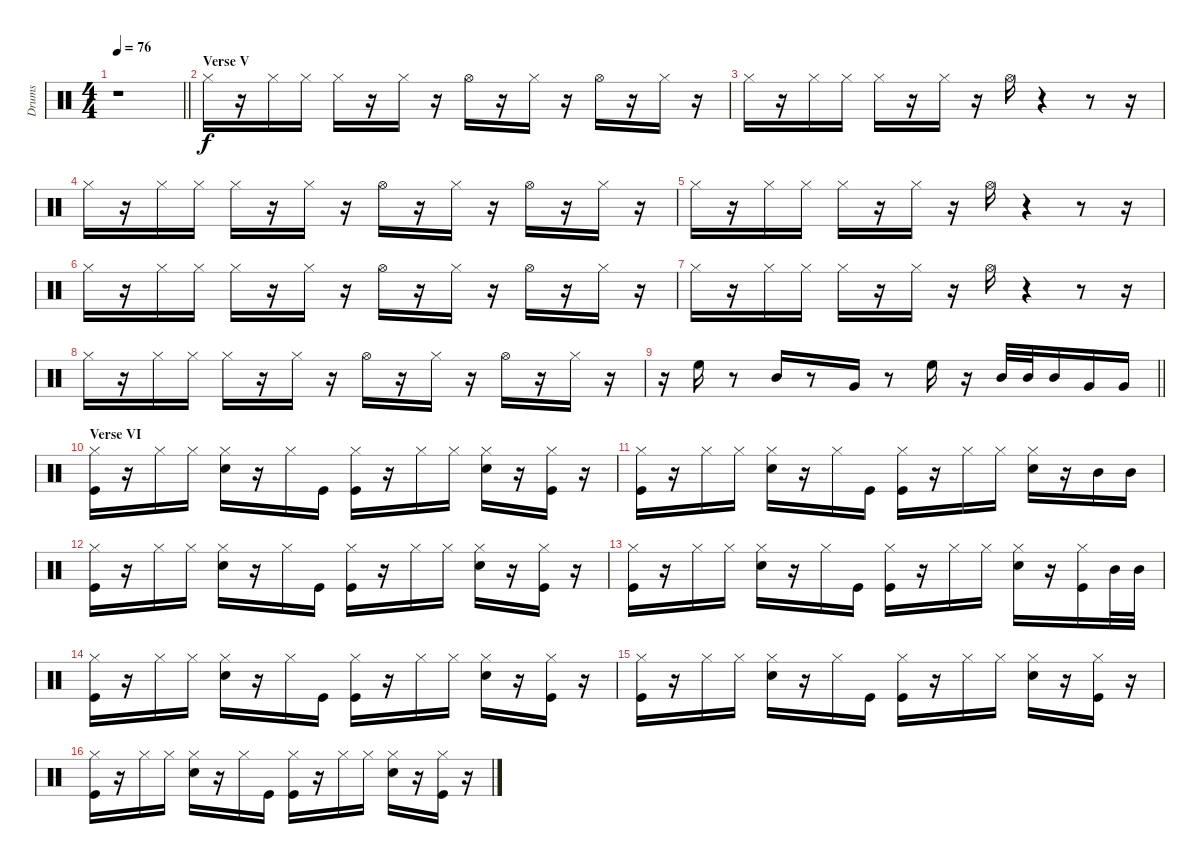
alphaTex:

\track ("Drums" "Drums") {instrument percussion}
\staff {score}
\articulation defaults
\ts (4 4)
\tempo 76
\clef neutral
\barLineRight lightlight
\ks c
r.1{dy f} |
\section ("" "Verse V")
"Hi-Hat (closed)".16 r.16 "Hi-Hat (closed)".16 "Hi-Hat (closed)".16 "Hi-Hat (closed)".16 r.16 "Hi-Hat (closed)".16 r.16 "Hi-Hat (open)".16 r.16 "Hi-Hat (closed)".16 r.16 "Hi-Hat (open)".16 r.16 "Hi-Hat (closed)".16 r.16 |
"Hi-Hat (closed)".16 r.16 "Hi-Hat (closed)".16 "Hi-Hat (closed)".16 "Hi-Hat (closed)".16 r.16 "Hi-Hat (closed)".16 r.16 "Hi-Hat (open)".16 r.4 r.8 r.16 |
"Hi-Hat (closed)".16 r.16 "Hi-Hat (closed)".16 "Hi-Hat (closed)".16 "Hi-Hat (closed)".16 r.16 "Hi-Hat (closed)".16 r.16 "Hi-Hat (open)".16 r.16 "Hi-Hat (closed)".16 r.16 "Hi-Hat (open)".16 r.16 "Hi-Hat (closed)".16 r.16 |
"Hi-Hat (closed)".16 r.16 "Hi-Hat (closed)".16 "Hi-Hat (closed)".16 "Hi-Hat (closed)".16 r.16 "Hi-Hat (closed)".16 r.16 "Hi-Hat (open)".16 r.4 r.8 r.16 |
"Hi-Hat (closed)".16 r.16 "Hi-Hat (closed)".16 "Hi-Hat (closed)".16 "Hi-Hat (closed)".16 r.16 "Hi-Hat (closed)".16 r.16 "Hi-Hat (open)".16 r.16 "Hi-Hat (closed)".16 r.16 "Hi-Hat (open)".16 r.16 "Hi-Hat (closed)".16 r.16 |
"Hi-Hat (closed)".16 r.16 "Hi-Hat (closed)".16 "Hi-Hat (closed)".16 "Hi-Hat (closed)".16 r.16 "Hi-Hat (closed)".16 r.16 "Hi-Hat (open)".16 r.4 r.8 r.16 |
"Hi-Hat (closed)".16 r.16 "Hi-Hat (closed)".16 "Hi-Hat (closed)".16 "Hi-Hat (closed)".16 r.16 "Hi-Hat (closed)".16 r.16 "Hi-Hat (open)".16 r.16 "Hi-Hat (closed)".16 r.16 "Hi-Hat (open)".16 r.16 "Hi-Hat (closed)".16 r.16 |
\barLineRight lightlight
r.16 "High Floor Tom (hit)".16 r.8 "Mid Tom (hit)".16 r.8 "Very Low Tom (hit)".16 r.8 "High Floor Tom (hit)".16 r.16 "Mid Tom (hit)".32 "Mid Tom (hit)".32 "Mid Tom (hit)".16 "Very Low Tom (hit)".16 "Very Low Tom (hit)".16 |
\section ("" "Verse VI")
("Kick (hit)" "Hi-Hat (closed)").16 r.16 "Hi-Hat (closed)".16 "Hi-Hat (closed)".16 ("Snare (hit) 2" "Hi-Hat (closed)").16 r.16 "Hi-Hat (closed)".16 "Kick (hit)".16 ("Kick (hit)" "Hi-Hat (closed)").16 r.16 "Hi-Hat (closed)".16 "Hi-Hat (closed)".16 ("Snare (hit) 2" "Hi-Hat (closed)").16 r.16 ("Kick (hit)" "Hi-Hat (closed)").16 r.16 |
("Kick (hit)" "Hi-Hat (closed)").16 r.16 "Hi-Hat (closed)".16 "Hi-Hat (closed)".16 ("Snare (hit) 2" "Hi-Hat (closed)").16 r.16 "Hi-Hat (closed)".16 "Kick (hit)".16 ("Kick (hit)" "Hi-Hat (closed)").16 r.16 "Hi-Hat (closed)".16 "Hi-Hat (closed)".16 ("Snare (hit) 2" "Hi-Hat (closed)").16 r.16 "Mid Tom (hit)".16 "Mid Tom (hit)".16 |
("Kick (hit)" "Hi-Hat (closed)").16 r.16 "Hi-Hat (closed)".16 "Hi-Hat (closed)".16 ("Snare (hit) 2" "Hi-Hat (closed)").16 r.16 "Hi-Hat (closed)".16 "Kick (hit)".16 ("Kick (hit)" "Hi-Hat (closed)").16 r.16 "Hi-Hat (closed)".16 "Hi-Hat (closed)".16 ("Snare (hit) 2" "Hi-Hat (closed)").16 r.16 ("Kick (hit)" "Hi-Hat (closed)").16 r.16 |
("Kick (hit)" "Hi-Hat (closed)").16 r.16 "Hi-Hat (closed)".16 "Hi-Hat (closed)".16 ("Snare (hit) 2" "Hi-Hat (closed)").16 r.16 "Hi-Hat (closed)".16 "Kick (hit)".16 ("Kick (hit)" "Hi-Hat (closed)").16 r.16 "Hi-Hat (closed)".16 "Hi-Hat (closed)".16 ("Snare (hit) 2" "Hi-Hat (closed)").16 r.16 ("Kick (hit)" "Hi-Hat (closed)").16 "Mid Tom (hit)".32 "Mid Tom (hit)".32 |
("Kick (hit)" "Hi-Hat (closed)").16 r.16 "Hi-Hat (closed)".16 "Hi-Hat (closed)".16 ("Snare (hit) 2" "Hi-Hat (closed)").16 r.16 "Hi-Hat (closed)".16 "Kick (hit)".16 ("Kick (hit)" "Hi-Hat (closed)").16 r.16 "Hi-Hat (closed)".16 "Hi-Hat (closed)".16 ("Snare (hit) 2" "Hi-Hat (closed)").16 r.16 ("Kick (hit)" "Hi-Hat (closed)").16 r.16 |
("Kick (hit)" "Hi-Hat (closed)").16 r.16 "Hi-Hat (closed)".16 "Hi-Hat (closed)".16 ("Snare (hit) 2" "Hi-Hat (closed)").16 r.16 "Hi-Hat (closed)".16 "Kick (hit)".16 ("Kick (hit)" "Hi-Hat (closed)").16 r.16 "Hi-Hat (closed)".16 "Hi-Hat (closed)".16 ("Snare (hit) 2" "Hi-Hat (closed)").16 r.16 ("Kick (hit)" "Hi-Hat (closed)").16 r.16 |
("Kick (hit)" "Hi-Hat (closed)").16 r.16 "Hi-Hat (closed)".16 "Hi-Hat (closed)".16 ("Snare (hit) 2" "Hi-Hat (closed)").16 r.16 "Hi-Hat (closed)".16 "Kick (hit)".16 ("Kick (hit)" "Hi-Hat (closed)").16 r.16 "Hi-Hat (closed)".16 "Hi-Hat (closed)".16 ("Snare (hit) 2" "Hi-Hat (closed)").16 r.16 ("Kick (hit)" "Hi-Hat (closed)").16 r.16
